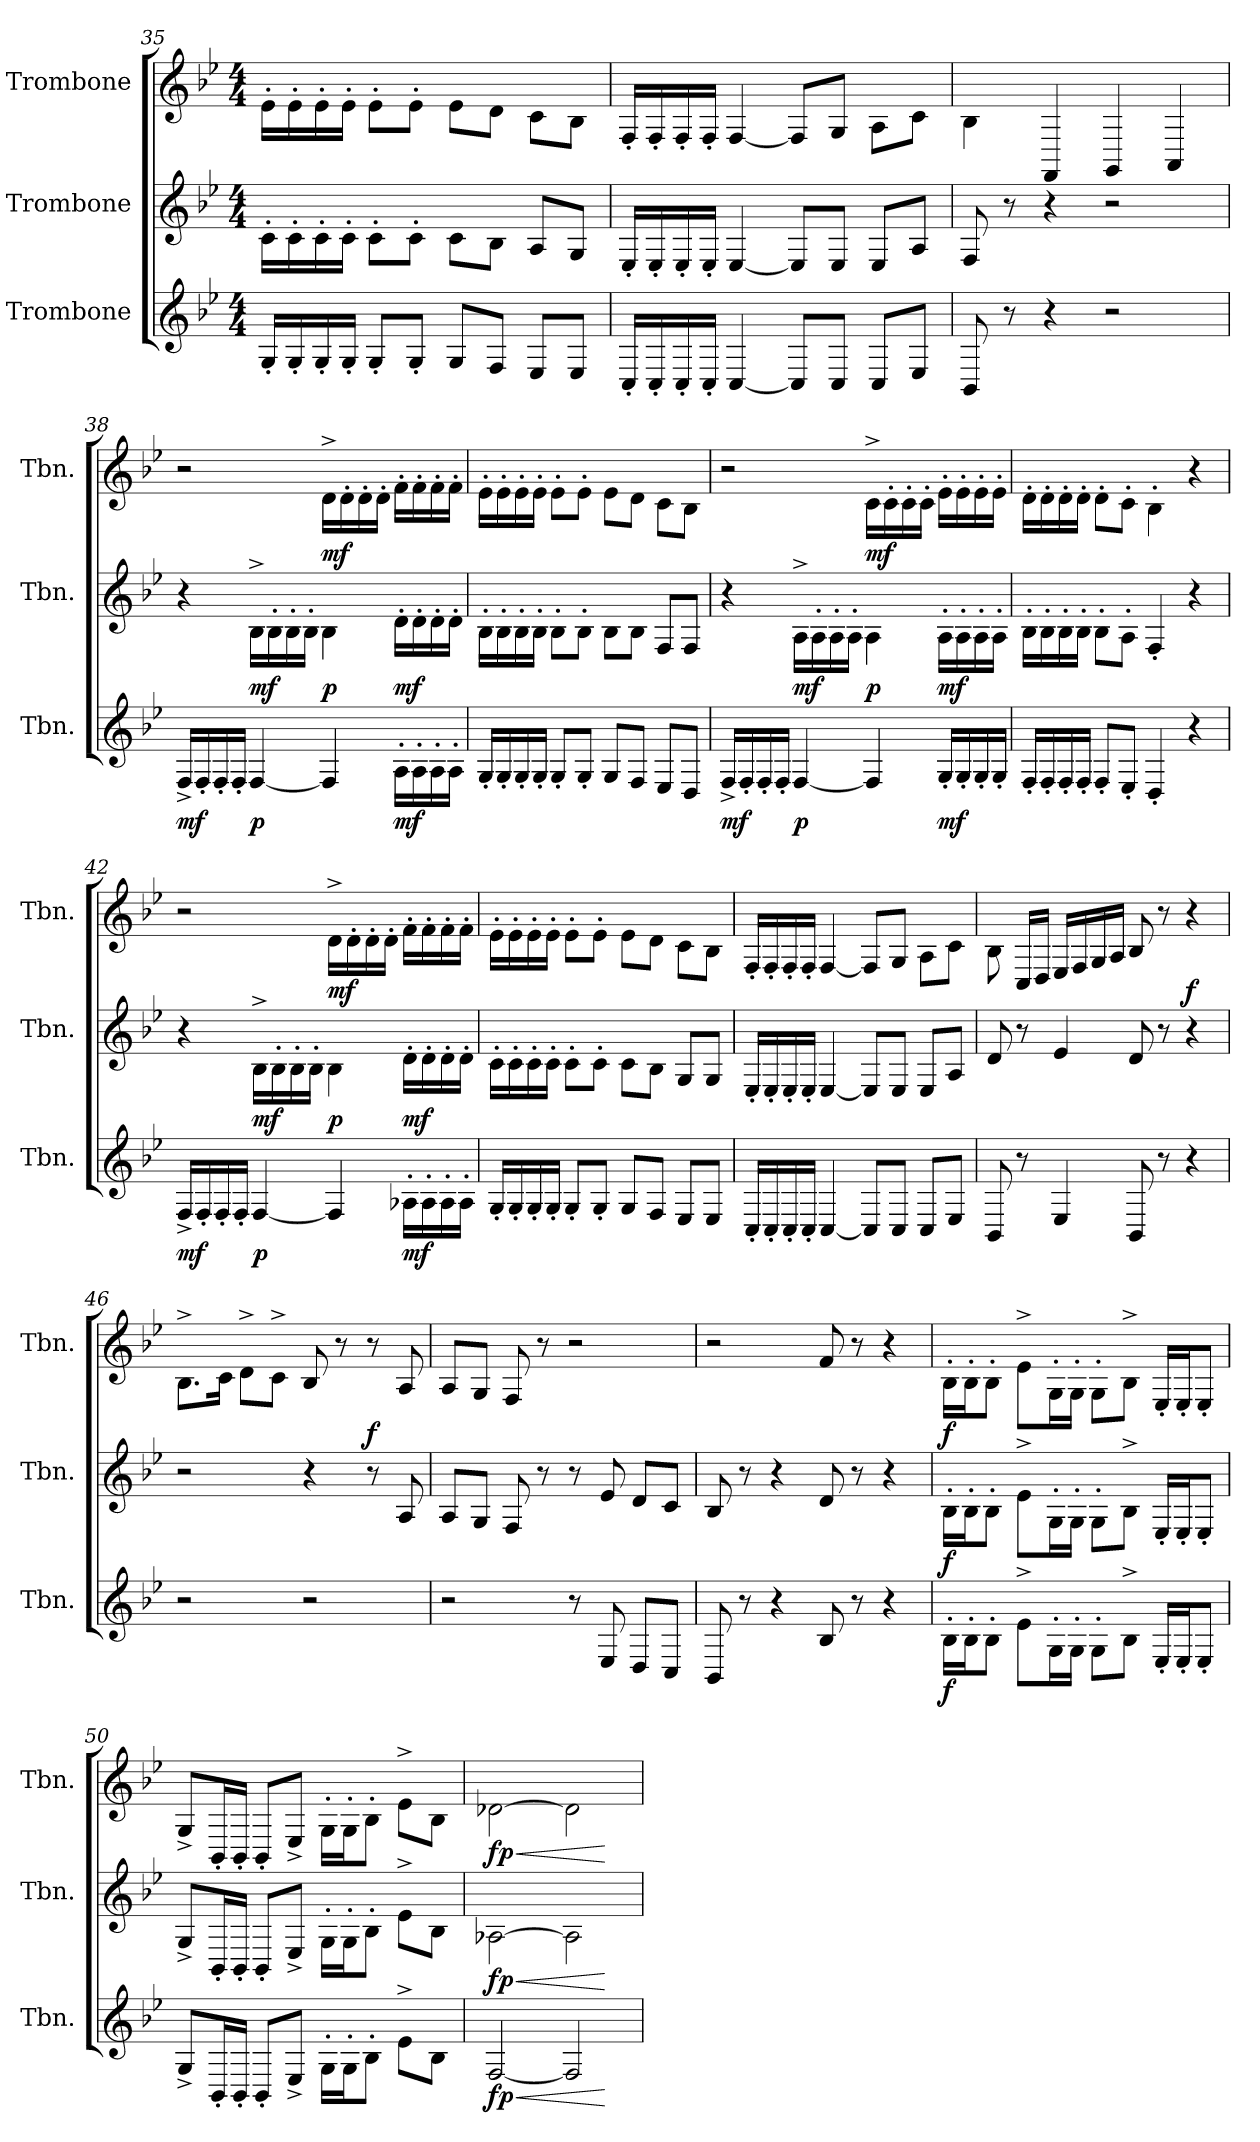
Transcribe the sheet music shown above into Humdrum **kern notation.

**kern	**dynam	**kern	**dynam	**kern	**dynam
*part3	*part3	*part2	*part2	*part1	*part1
*staff3	*staff3	*staff2	*staff2	*staff1	*staff1
*I"Trombone	*	*I"Trombone	*	*I"Trombone	*
*I'Tbn.	*	*I'Tbn.	*	*I'Tbn.	*
!!LO:LB:g=z
*clefG2	*	*clefG2	*	*clefG2	*
*k[b-e-]	*	*k[b-e-]	*	*k[b-e-]	*
*M4/4	*	*M4/4	*	*M4/4	*
=35	=35	=35	=35	=35	=35
16G'/LL	.	16c'\LL	.	16e-'\LL	.
16G'/	.	16c'\	.	16e-'\	.
16G'/	.	16c'\	.	16e-'\	.
16G'/JJ	.	16c'\JJ	.	16e-'\JJ	.
8G'/L	.	8c'\L	.	8e-'\L	.
8G'/J	.	8c'\J	.	8e-'\J	.
8G/L	.	8c\L	.	8e-\L	.
8F/J	.	8B-\J	.	8d\J	.
8E-/L	.	8A/L	.	8c\L	.
8E-/J	.	8G/J	.	8B-\J	.
=36	=36	=36	=36	=36	=36
16C'/LL	.	16E-'/LL	.	16F'/LL	.
16C'/	.	16E-'/	.	16F'/	.
16C'/	.	16E-'/	.	16F'/	.
16C'/JJ	.	16E-'/JJ	.	16F'/JJ	.
[4C/	.	[4E-/	.	[4F/	.
8C/L]	.	8E-/L]	.	8F/L]	.
8C/J	.	8E-/J	.	8G/J	.
8C/L	.	8E-/L	.	8A\L	.
8E-/J	.	8A/J	.	8c\J	.
=37	=37	=37	=37	=37	=37
8BB-/	.	8F/	.	4B-\	.
8r	.	8r	.	.	.
4r	.	4r	.	4FF/	.
2r	.	2r	.	4GG/	.
.	.	.	.	4AA/	.
!!LO:PB:g=z
=38	=38	=38	=38	=38	=38
!	!LO:DY:b	!	!	!	!
16F^/LL	mf	4r	.	2r	.
16F'/	.	.	.	.	.
16F'/	.	.	.	.	.
16F'/JJ	.	.	.	.	.
!	!LO:DY:b	!	!LO:DY:b	!	!
[4F/	p	16B-^\LL	mf	.	.
.	.	16B-'\	.	.	.
.	.	16B-'\	.	.	.
.	.	16B-'\JJ	.	.	.
!	!	!	!LO:DY:b	!	!LO:DY:b
4F/]	.	4B-\	p	16d^\LL	mf
.	.	.	.	16d'\	.
.	.	.	.	16d'\	.
.	.	.	.	16d'\JJ	.
!	!LO:DY:b	!	!LO:DY:b	!	!
16A'\LL	mf	16d'\LL	mf	16f'\LL	.
16A'\	.	16d'\	.	16f'\	.
16A'\	.	16d'\	.	16f'\	.
16A'\JJ	.	16d'\JJ	.	16f'\JJ	.
=39	=39	=39	=39	=39	=39
16G'/LL	.	16B-'\LL	.	16e-'\LL	.
16G'/	.	16B-'\	.	16e-'\	.
16G'/	.	16B-'\	.	16e-'\	.
16G'/JJ	.	16B-'\JJ	.	16e-'\JJ	.
8G'/L	.	8B-'\L	.	8e-'\L	.
8G'/J	.	8B-'\J	.	8e-'\J	.
8G/L	.	8B-\L	.	8e-\L	.
8F/J	.	8B-\J	.	8d\J	.
8E-/L	.	8F/L	.	8c\L	.
8D/J	.	8F/J	.	8B-\J	.
!!LO:LB:g=z
=40	=40	=40	=40	=40	=40
!	!LO:DY:b	!	!	!	!
16F^/LL	mf	4r	.	2r	.
16F'/	.	.	.	.	.
16F'/	.	.	.	.	.
16F'/JJ	.	.	.	.	.
!	!LO:DY:b	!	!LO:DY:b	!	!
[4F/	p	16A^\LL	mf	.	.
.	.	16A'\	.	.	.
.	.	16A'\	.	.	.
.	.	16A'\JJ	.	.	.
!	!	!	!LO:DY:b	!	!LO:DY:b
4F/]	.	4A\	p	16c^\LL	mf
.	.	.	.	16c'\	.
.	.	.	.	16c'\	.
.	.	.	.	16c'\JJ	.
!	!LO:DY:b	!	!LO:DY:b	!	!
16G'/LL	mf	16A'\LL	mf	16e-'\LL	.
16G'/	.	16A'\	.	16e-'\	.
16G'/	.	16A'\	.	16e-'\	.
16G'/JJ	.	16A'\JJ	.	16e-'\JJ	.
=41	=41	=41	=41	=41	=41
16F'/LL	.	16B-'\LL	.	16d'\LL	.
16F'/	.	16B-'\	.	16d'\	.
16F'/	.	16B-'\	.	16d'\	.
16F'/JJ	.	16B-'\JJ	.	16d'\JJ	.
8F'/L	.	8B-'\L	.	8d'\L	.
8E-'/J	.	8A'\J	.	8c'\J	.
4D'/	.	4F'/	.	4B-'\	.
4r	.	4r	.	4r	.
!!LO:LB:g=z
=42	=42	=42	=42	=42	=42
!	!LO:DY:b	!	!	!	!
16F^/LL	mf	4r	.	2r	.
16F'/	.	.	.	.	.
16F'/	.	.	.	.	.
16F'/JJ	.	.	.	.	.
!	!LO:DY:b	!	!LO:DY:b	!	!
[4F/	p	16B-^\LL	mf	.	.
.	.	16B-'\	.	.	.
.	.	16B-'\	.	.	.
.	.	16B-'\JJ	.	.	.
!	!	!	!LO:DY:b	!	!LO:DY:b
4F/]	.	4B-\	p	16d^\LL	mf
.	.	.	.	16d'\	.
.	.	.	.	16d'\	.
.	.	.	.	16d'\JJ	.
!	!LO:DY:b	!	!LO:DY:b	!	!
16A-X'\LL	mf	16d'\LL	mf	16f'\LL	.
16A-'\	.	16d'\	.	16f'\	.
16A-'\	.	16d'\	.	16f'\	.
16A-'\JJ	.	16d'\JJ	.	16f'\JJ	.
=43	=43	=43	=43	=43	=43
16G'/LL	.	16c'\LL	.	16e-'\LL	.
16G'/	.	16c'\	.	16e-'\	.
16G'/	.	16c'\	.	16e-'\	.
16G'/JJ	.	16c'\JJ	.	16e-'\JJ	.
8G'/L	.	8c'\L	.	8e-'\L	.
8G'/J	.	8c'\J	.	8e-'\J	.
8G/L	.	8c\L	.	8e-\L	.
8F/J	.	8B-\J	.	8d\J	.
8E-/L	.	8G/L	.	8c\L	.
8E-/J	.	8G/J	.	8B-\J	.
!!LO:LB:g=z
=44	=44	=44	=44	=44	=44
16C'/LL	.	16E-'/LL	.	16F'/LL	.
16C'/	.	16E-'/	.	16F'/	.
16C'/	.	16E-'/	.	16F'/	.
16C'/JJ	.	16E-'/JJ	.	16F'/JJ	.
[4C/	.	[4E-/	.	[4F/	.
8C/L]	.	8E-/L]	.	8F/L]	.
8C/J	.	8E-/J	.	8G/J	.
8C/L	.	8E-/L	.	8A\L	.
8E-/J	.	8A/J	.	8c\J	.
=45	=45	=45	=45	=45	=45
8BB-/	.	8d/	.	8B-\	.
8r	.	8r	.	16C/LL	.
.	.	.	.	16D/JJ	.
4E-/	.	4e-/	.	16E-/LL	.
.	.	.	.	16F/	.
.	.	.	.	16G/	.
.	.	.	.	16A/JJ	.
8BB-/	.	8d/	.	8B-/	.
8r	.	8r	.	8r	.
!	!	!	!	!	!LO:DY:b
4r	.	4r	.	4r	f
=46	=46	=46	=46	=46	=46
2r	.	2r	.	8.B-^\L	.
.	.	.	.	16c\Jk	.
.	.	.	.	8d^\L	.
.	.	.	.	8c^\J	.
2r	.	4r	.	8B-/	.
.	.	.	.	8r	.
!	!	!	!	!	!LO:DY:b
.	.	8r	.	8r	f
.	.	8A/	.	8A/	.
!!LO:PB:g=z
=47	=47	=47	=47	=47	=47
2r	.	8A/L	.	8A/L	.
.	.	8G/J	.	8G/J	.
.	.	8F/	.	8F/	.
.	.	8r	.	8r	.
8r	.	8r	.	2r	.
8E-/	.	8e-/	.	.	.
8D/L	.	8d/L	.	.	.
8C/J	.	8c/J	.	.	.
=48	=48	=48	=48	=48	=48
8BB-/	.	8B-/	.	2r	.
8r	.	8r	.	.	.
4r	.	4r	.	.	.
8B-/	.	8d/	.	8f/	.
8r	.	8r	.	8r	.
4r	.	4r	.	4r	.
=49	=49	=49	=49	=49	=49
!	!LO:DY:b	!	!LO:DY:b	!	!LO:DY:b
16B-'\LL	f	16B-'\LL	f	16B-'\LL	f
16B-'\J	.	16B-'\J	.	16B-'\J	.
8B-'\J	.	8B-'\J	.	8B-'\J	.
8e-^\L	.	8e-^\L	.	8e-^\L	.
16G'\L	.	16G'\L	.	16G'\L	.
16G'\JJ	.	16G'\JJ	.	16G'\JJ	.
8G'\L	.	8G'\L	.	8G'\L	.
8B-^\J	.	8B-^\J	.	8B-^\J	.
16E-'/LL	.	16E-'/LL	.	16E-'/LL	.
16E-'/J	.	16E-'/J	.	16E-'/J	.
8E-'/J	.	8E-'/J	.	8E-'/J	.
!!LO:LB:g=z
=50	=50	=50	=50	=50	=50
8G^/L	.	8G^/L	.	8G^/L	.
16BB-'/L	.	16BB-'/L	.	16BB-'/L	.
16BB-'/JJ	.	16BB-'/JJ	.	16BB-'/JJ	.
8BB-'/L	.	8BB-'/L	.	8BB-'/L	.
8E-^/J	.	8E-^/J	.	8E-^/J	.
16G'\LL	.	16G'\LL	.	16G'\LL	.
16G'\J	.	16G'\J	.	16G'\J	.
8B-'\J	.	8B-'\J	.	8B-'\J	.
8e-^\L	.	8e-^\L	.	8e-^\L	.
8B-\J	.	8B-\J	.	8B-\J	.
=51	=51	=51	=51	=51	=51
!	!LO:HP:b	!	!LO:HP:b	!	!LO:HP:b
!	!LO:DY:n=1:b	!	!LO:DY:n=1:b	!	!LO:DY:n=1:b
[2F/	< fp	[2A-X\	< fp	[2d-X\	< fp
2F/]	.	2A-\]	.	2d-\]	.
.	[	.	[	.	[
=	=	=	=	=	=
*-	*-	*-	*-	*-	*-
